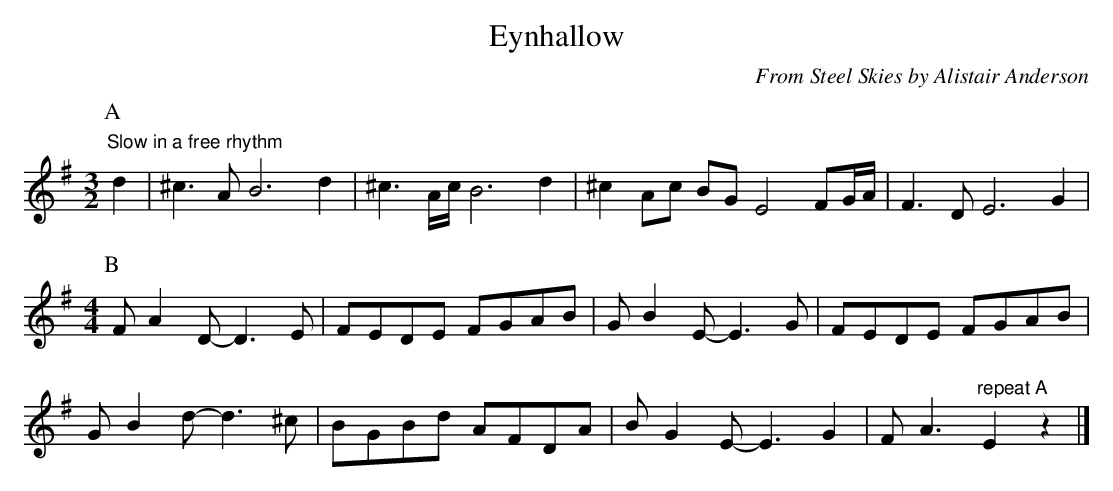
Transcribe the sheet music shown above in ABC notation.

X:1
T:Eynhallow
C:From Steel Skies by Alistair Anderson
M:3/2
L:1/8
K:G
P:A
"Slow in a free rhythm"d2 | ^c3 A B6 d2 | ^c3 A/c/ B6 d2 | ^c2 Ac BG E4 FG/A/ | F3 D E6 G2 |
M:4/4
P:B
F A2 D-D3 E | FEDE FGAB | G B2 E-E3 G |  FEDE FGAB |
G B2 d-d3 ^c | BGBd AFDA | B G2 E-E3 G2 | F A3 "repeat A"E2 z2 |]
